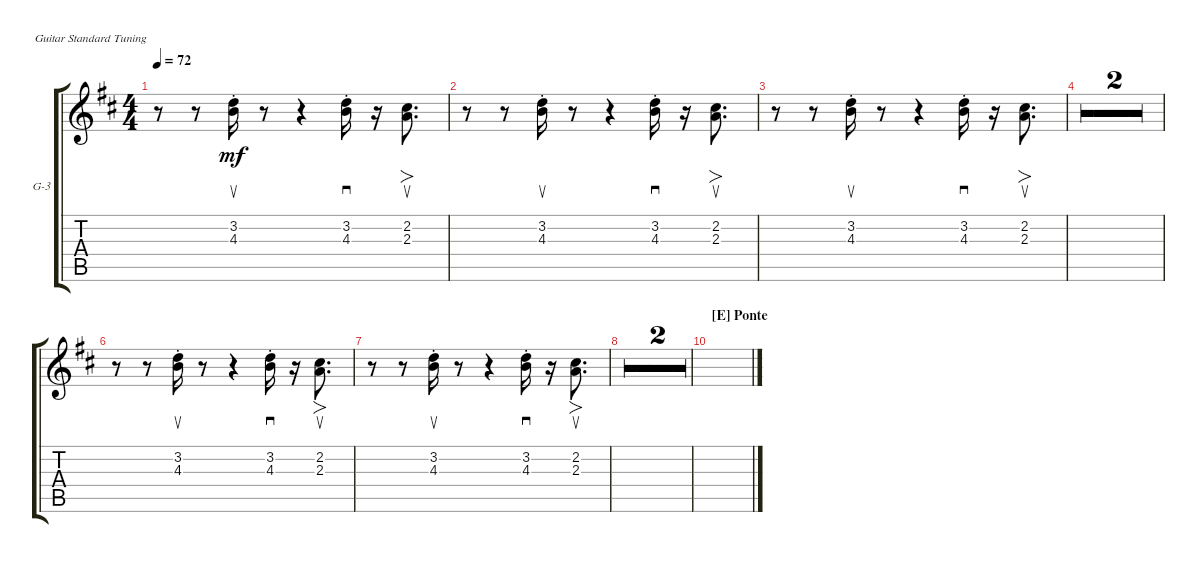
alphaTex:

\defaultSystemsLayout 4
\bracketExtendMode groupsimilarinstruments
\firstSystemTrackNameOrientation horizontal
\otherSystemsTrackNameOrientation horizontal
\track ("Guitar 3" "G-3") {multiBarRest instrument electricguitarclean}
\staff {score tabs}
\tuning (E4 B3 G3 D3 A2 E2)
\ts (4 4)
\tempo 72
\clef g2
\ks d
r.8{dy mf} r.8 (3.2{st} 4.3{st}).16{su} r.8 r.4 (3.2 4.3{st}).16{sd} r.16 (2.3 2.2).8{fo d su} |
r.8 r.8 (3.2{st} 4.3{st}).16{su} r.8 r.4 (3.2 4.3{st}).16{sd} r.16 (2.3 2.2).8{fo d su} |
r.8 r.8 (3.2{st} 4.3{st}).16{su} r.8 r.4 (3.2 4.3{st}).16{sd} r.16 (2.3 2.2).8{fo d su} |
|
|
r.8 r.8 (3.2{st} 4.3{st}).16{su} r.8 r.4 (3.2 4.3{st}).16{sd} r.16 (2.3 2.2).8{fo d su} |
r.8 r.8 (3.2{st} 4.3{st}).16{su} r.8 r.4 (3.2 4.3{st}).16{sd} r.16 (2.3 2.2).8{fo d su} |
|
|
\section ("E" "Ponte")
